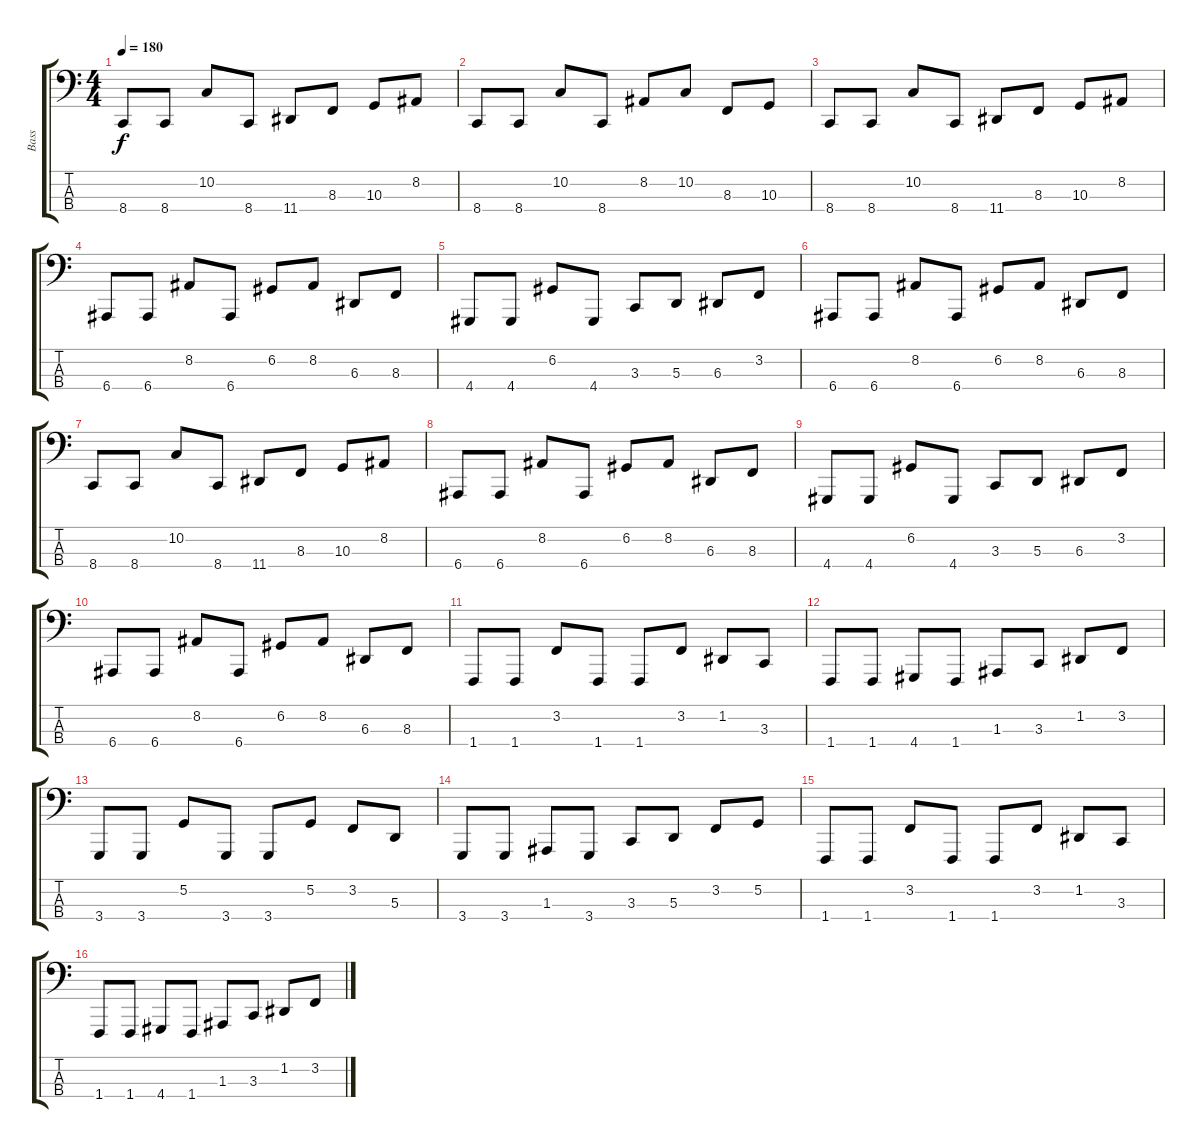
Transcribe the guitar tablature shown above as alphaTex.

\track ("Bass" "Bass") {instrument lead8bassandlead}
\staff {score tabs}
\tuning (G2 D2 A1 E1) {hide}
\ts (4 4)
\tempo 180
\clef f4
\ks c
8.4.8{dy f} 8.4.8 10.2.8 8.4.8 11.4.8 8.3.8 10.3.8 8.2.8 |
8.4.8 8.4.8 10.2.8 8.4.8 8.2.8 10.2.8 8.3.8 10.3.8 |
8.4.8 8.4.8 10.2.8 8.4.8 11.4.8 8.3.8 10.3.8 8.2.8 |
6.4.8 6.4.8 8.2.8 6.4.8 6.2.8 8.2.8 6.3.8 8.3.8 |
4.4.8 4.4.8 6.2.8 4.4.8 3.3.8 5.3.8 6.3.8 3.2.8 |
6.4.8 6.4.8 8.2.8 6.4.8 6.2.8 8.2.8 6.3.8 8.3.8 |
8.4.8 8.4.8 10.2.8 8.4.8 11.4.8 8.3.8 10.3.8 8.2.8 |
6.4.8 6.4.8 8.2.8 6.4.8 6.2.8 8.2.8 6.3.8 8.3.8 |
4.4.8 4.4.8 6.2.8 4.4.8 3.3.8 5.3.8 6.3.8 3.2.8 |
6.4.8 6.4.8 8.2.8 6.4.8 6.2.8 8.2.8 6.3.8 8.3.8 |
1.4.8 1.4.8 3.2.8 1.4.8 1.4.8 3.2.8 1.2.8 3.3.8 |
1.4.8 1.4.8 4.4.8 1.4.8 1.3.8 3.3.8 1.2.8 3.2.8 |
3.4.8 3.4.8 5.2.8 3.4.8 3.4.8 5.2.8 3.2.8 5.3.8 |
3.4.8 3.4.8 1.3.8 3.4.8 3.3.8 5.3.8 3.2.8 5.2.8 |
1.4.8 1.4.8 3.2.8 1.4.8 1.4.8 3.2.8 1.2.8 3.3.8 |
1.4.8 1.4.8 4.4.8 1.4.8 1.3.8 3.3.8 1.2.8 3.2.8
